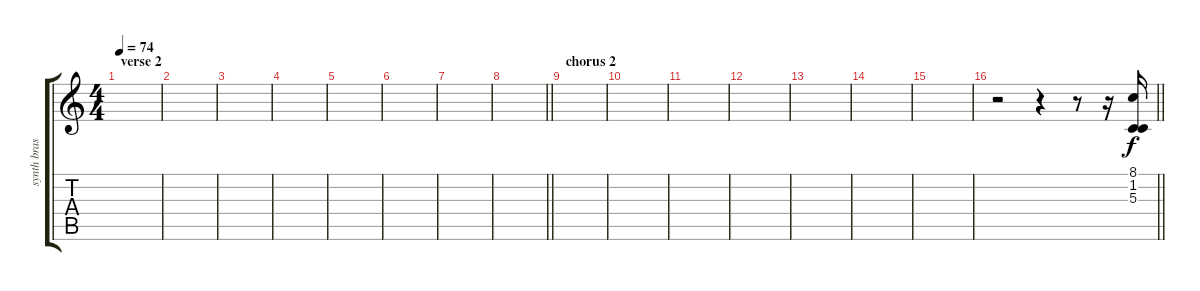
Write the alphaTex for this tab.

\track ("synth brass" "synth bras") {instrument synthbrass1}
\staff {score tabs}
\tuning (E4 B3 G3 D3 A2 E2) {hide}
\ts (4 4)
\section ("" "verse 2")
\tempo 74
\clef g2
\ks c
|
|
|
|
|
|
|
\barLineRight lightlight
|
\section ("" "chorus 2")
|
|
|
|
|
|
|
\barLineRight lightlight
r.2 r.4 r.8 r.16 (8.1 1.2 5.3).16
